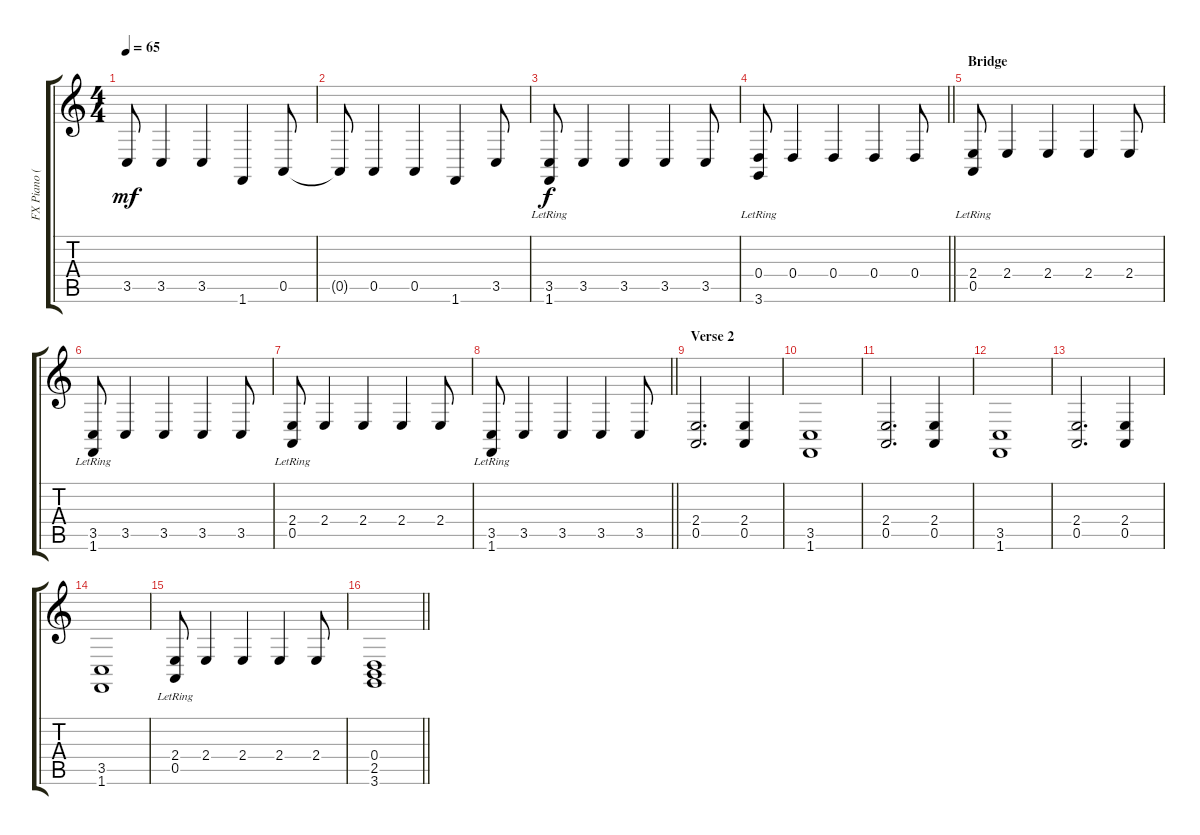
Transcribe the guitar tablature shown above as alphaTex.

\track ("FX Piano (Left Hand)" "FX Piano (") {instrument electricpiano1}
\staff {score tabs}
\tuning (E4 B3 G3 D3 A2 E2) {hide}
\ts (4 4)
\tempo 65
\clef g2
\ks c
3.5{t}.8{dy mf} 3.5.4 3.5.4 1.6.4 0.5.8 |
0.5{t}.8 0.5.4 0.5.4 1.6.4 3.5.8 |
(3.5 1.6{lr}).8{dy f} 3.5.4 3.5.4 3.5.4 3.5.8 |
\barLineRight lightlight
(0.4 3.6{lr}).8 0.4.4 0.4.4 0.4.4 0.4.8 |
\section ("" "Bridge")
(2.4 0.5{lr}).8 2.4.4 2.4.4 2.4.4 2.4.8 |
(3.5 1.6{lr}).8 3.5.4 3.5.4 3.5.4 3.5.8 |
(2.4 0.5{lr}).8 2.4.4 2.4.4 2.4.4 2.4.8 |
\barLineRight lightlight
(3.5 1.6{lr}).8 3.5.4 3.5.4 3.5.4 3.5.8 |
\section ("" "Verse 2")
(2.4 0.5).2{d} (2.4 0.5).4 |
(3.5 1.6).1 |
(2.4 0.5).2{d} (2.4 0.5).4 |
(3.5 1.6).1 |
(2.4 0.5).2{d} (2.4 0.5).4 |
(3.5 1.6).1 |
(2.4 0.5{lr}).8 2.4.4 2.4.4 2.4.4 2.4.8 |
\barLineRight lightlight
(0.4 2.5 3.6).1
